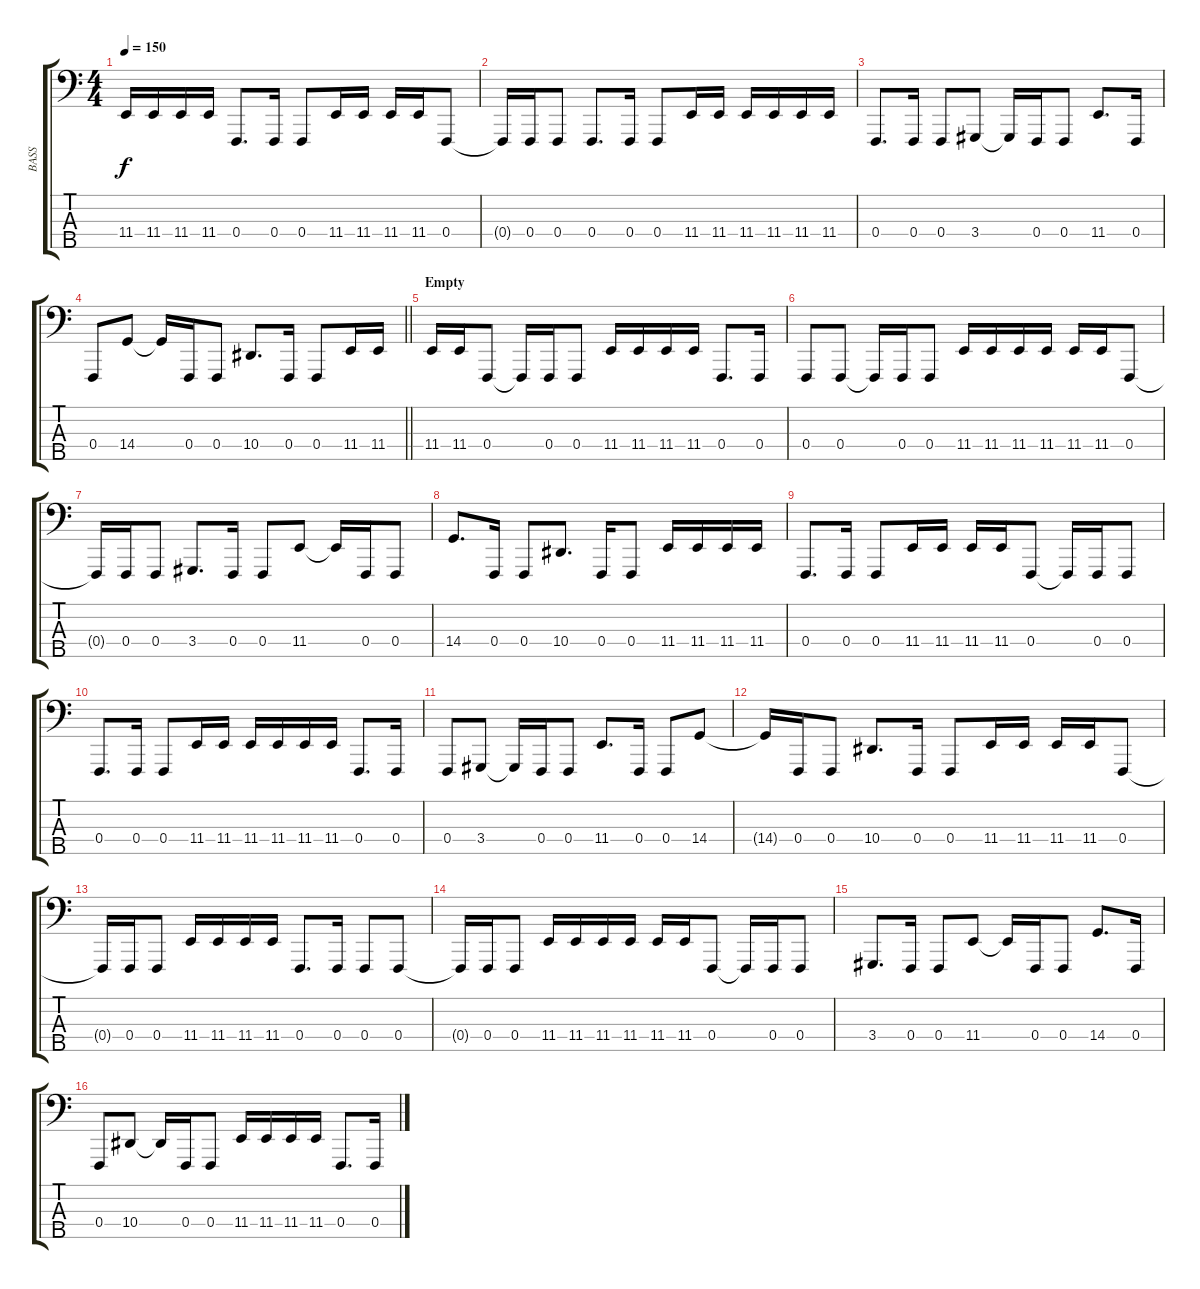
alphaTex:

\track ("BASS" "BASS") {instrument lead1square}
\staff {score tabs}
\tuning (Ab2 Eb2 Bb1 F1 Bb0) {hide}
\ts (4 4)
\tempo 150
\clef f4
\ks c
11.4.16{dy f} 11.4.16 11.4.16 11.4.16 0.4.8{d} 0.4.16 0.4.8 11.4.16 11.4.16 11.4.16 11.4.16 0.4.8 |
0.4{t}.16 0.4.16 0.4.8 0.4.8{d} 0.4.16 0.4.8 11.4.16 11.4.16 11.4.16 11.4.16 11.4.16 11.4.16 |
0.4.8{d} 0.4.16 0.4.8 3.4.8 3.4{t}.16 0.4.16 0.4.8 11.4.8{d} 0.4.16 |
\barLineRight lightlight
0.4.8 14.4.8 14.4{t}.16 0.4.16 0.4.8 10.4.8{d} 0.4.16 0.4.8 11.4.16 11.4.16 |
\section ("" "Empty")
11.4.16 11.4.16 0.4.8 0.4{t}.16 0.4.16 0.4.8 11.4.16 11.4.16 11.4.16 11.4.16 0.4.8{d} 0.4.16 |
0.4.8 0.4.8 0.4{t}.16 0.4.16 0.4.8 11.4.16 11.4.16 11.4.16 11.4.16 11.4.16 11.4.16 0.4.8 |
0.4{t}.16 0.4.16 0.4.8 3.4.8{d} 0.4.16 0.4.8 11.4.8 11.4{t}.16 0.4.16 0.4.8 |
14.4.8{d} 0.4.16 0.4.8 10.4.8{d} 0.4.16 0.4.8 11.4.16 11.4.16 11.4.16 11.4.16 |
0.4.8{d} 0.4.16 0.4.8 11.4.16 11.4.16 11.4.16 11.4.16 0.4.8 0.4{t}.16 0.4.16 0.4.8 |
0.4.8{d} 0.4.16 0.4.8 11.4.16 11.4.16 11.4.16 11.4.16 11.4.16 11.4.16 0.4.8{d} 0.4.16 |
0.4.8 3.4.8 3.4{t}.16 0.4.16 0.4.8 11.4.8{d} 0.4.16 0.4.8 14.4.8 |
14.4{t}.16 0.4.16 0.4.8 10.4.8{d} 0.4.16 0.4.8 11.4.16 11.4.16 11.4.16 11.4.16 0.4.8 |
0.4{t}.16 0.4.16 0.4.8 11.4.16 11.4.16 11.4.16 11.4.16 0.4.8{d} 0.4.16 0.4.8 0.4.8 |
0.4{t}.16 0.4.16 0.4.8 11.4.16 11.4.16 11.4.16 11.4.16 11.4.16 11.4.16 0.4.8 0.4{t}.16 0.4.16 0.4.8 |
3.4.8{d} 0.4.16 0.4.8 11.4.8 11.4{t}.16 0.4.16 0.4.8 14.4.8{d} 0.4.16 |
0.4.8 10.4.8 10.4{t}.16 0.4.16 0.4.8 11.4.16 11.4.16 11.4.16 11.4.16 0.4.8{d} 0.4.16
